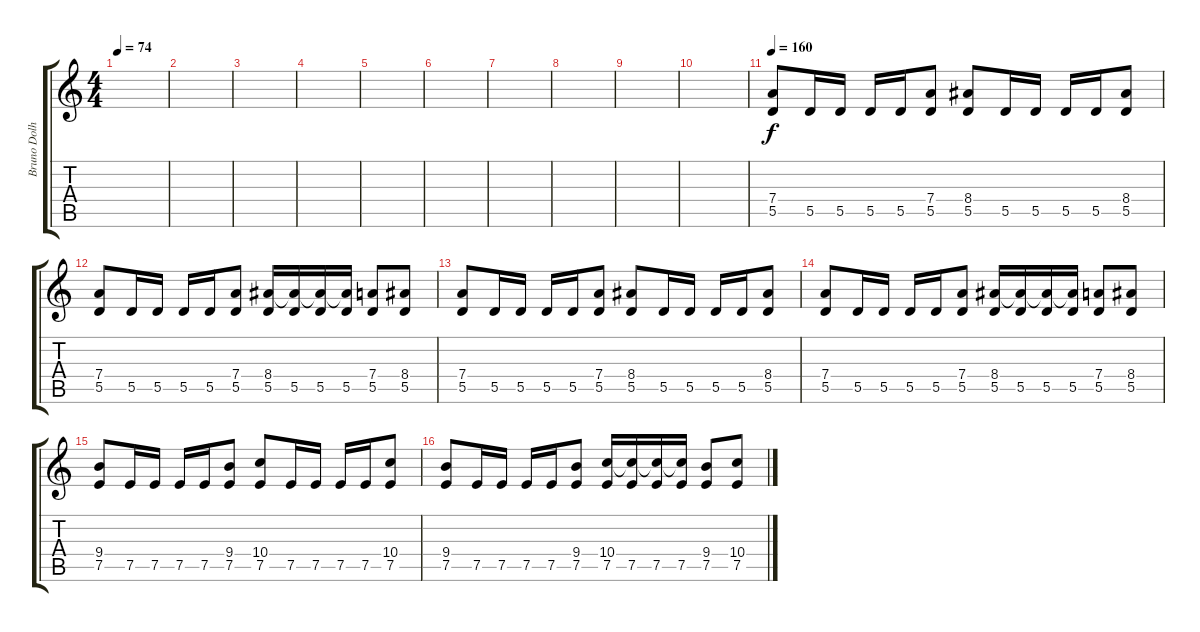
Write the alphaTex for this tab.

\track ("Bruno Dolheguy" "Bruno Dolh") {instrument distortionguitar}
\staff {score tabs}
\tuning (E4 B3 G3 D3 A2 E2) {hide}
\ts (4 4)
\tempo 74
\clef g2
\ks c
|
|
|
|
|
|
|
|
|
|
\tempo 160
(7.4 5.5).8 5.5.16 5.5.16 5.5.16 5.5.16 (7.4 5.5).8 (8.4 5.5).8 5.5.16 5.5.16 5.5.16 5.5.16 (8.4 5.5).8 |
(7.4 5.5).8 5.5.16 5.5.16 5.5.16 5.5.16 (7.4 5.5).8 (8.4 5.5).16 (8.4{t} 5.5).16 (8.4{t} 5.5).16 (8.4{t} 5.5).16 (7.4 5.5).8 (8.4 5.5).8 |
(7.4 5.5).8 5.5.16 5.5.16 5.5.16 5.5.16 (7.4 5.5).8 (8.4 5.5).8 5.5.16 5.5.16 5.5.16 5.5.16 (8.4 5.5).8 |
(7.4 5.5).8 5.5.16 5.5.16 5.5.16 5.5.16 (7.4 5.5).8 (8.4 5.5).16 (8.4{t} 5.5).16 (8.4{t} 5.5).16 (8.4{t} 5.5).16 (7.4 5.5).8 (8.4 5.5).8 |
(9.4 7.5).8 7.5.16 7.5.16 7.5.16 7.5.16 (9.4 7.5).8 (10.4 7.5).8 7.5.16 7.5.16 7.5.16 7.5.16 (10.4 7.5).8 |
(9.4 7.5).8 7.5.16 7.5.16 7.5.16 7.5.16 (9.4 7.5).8 (10.4 7.5).16 (10.4{t} 7.5).16 (10.4{t} 7.5).16 (10.4{t} 7.5).16 (9.4 7.5).8 (10.4 7.5).8
